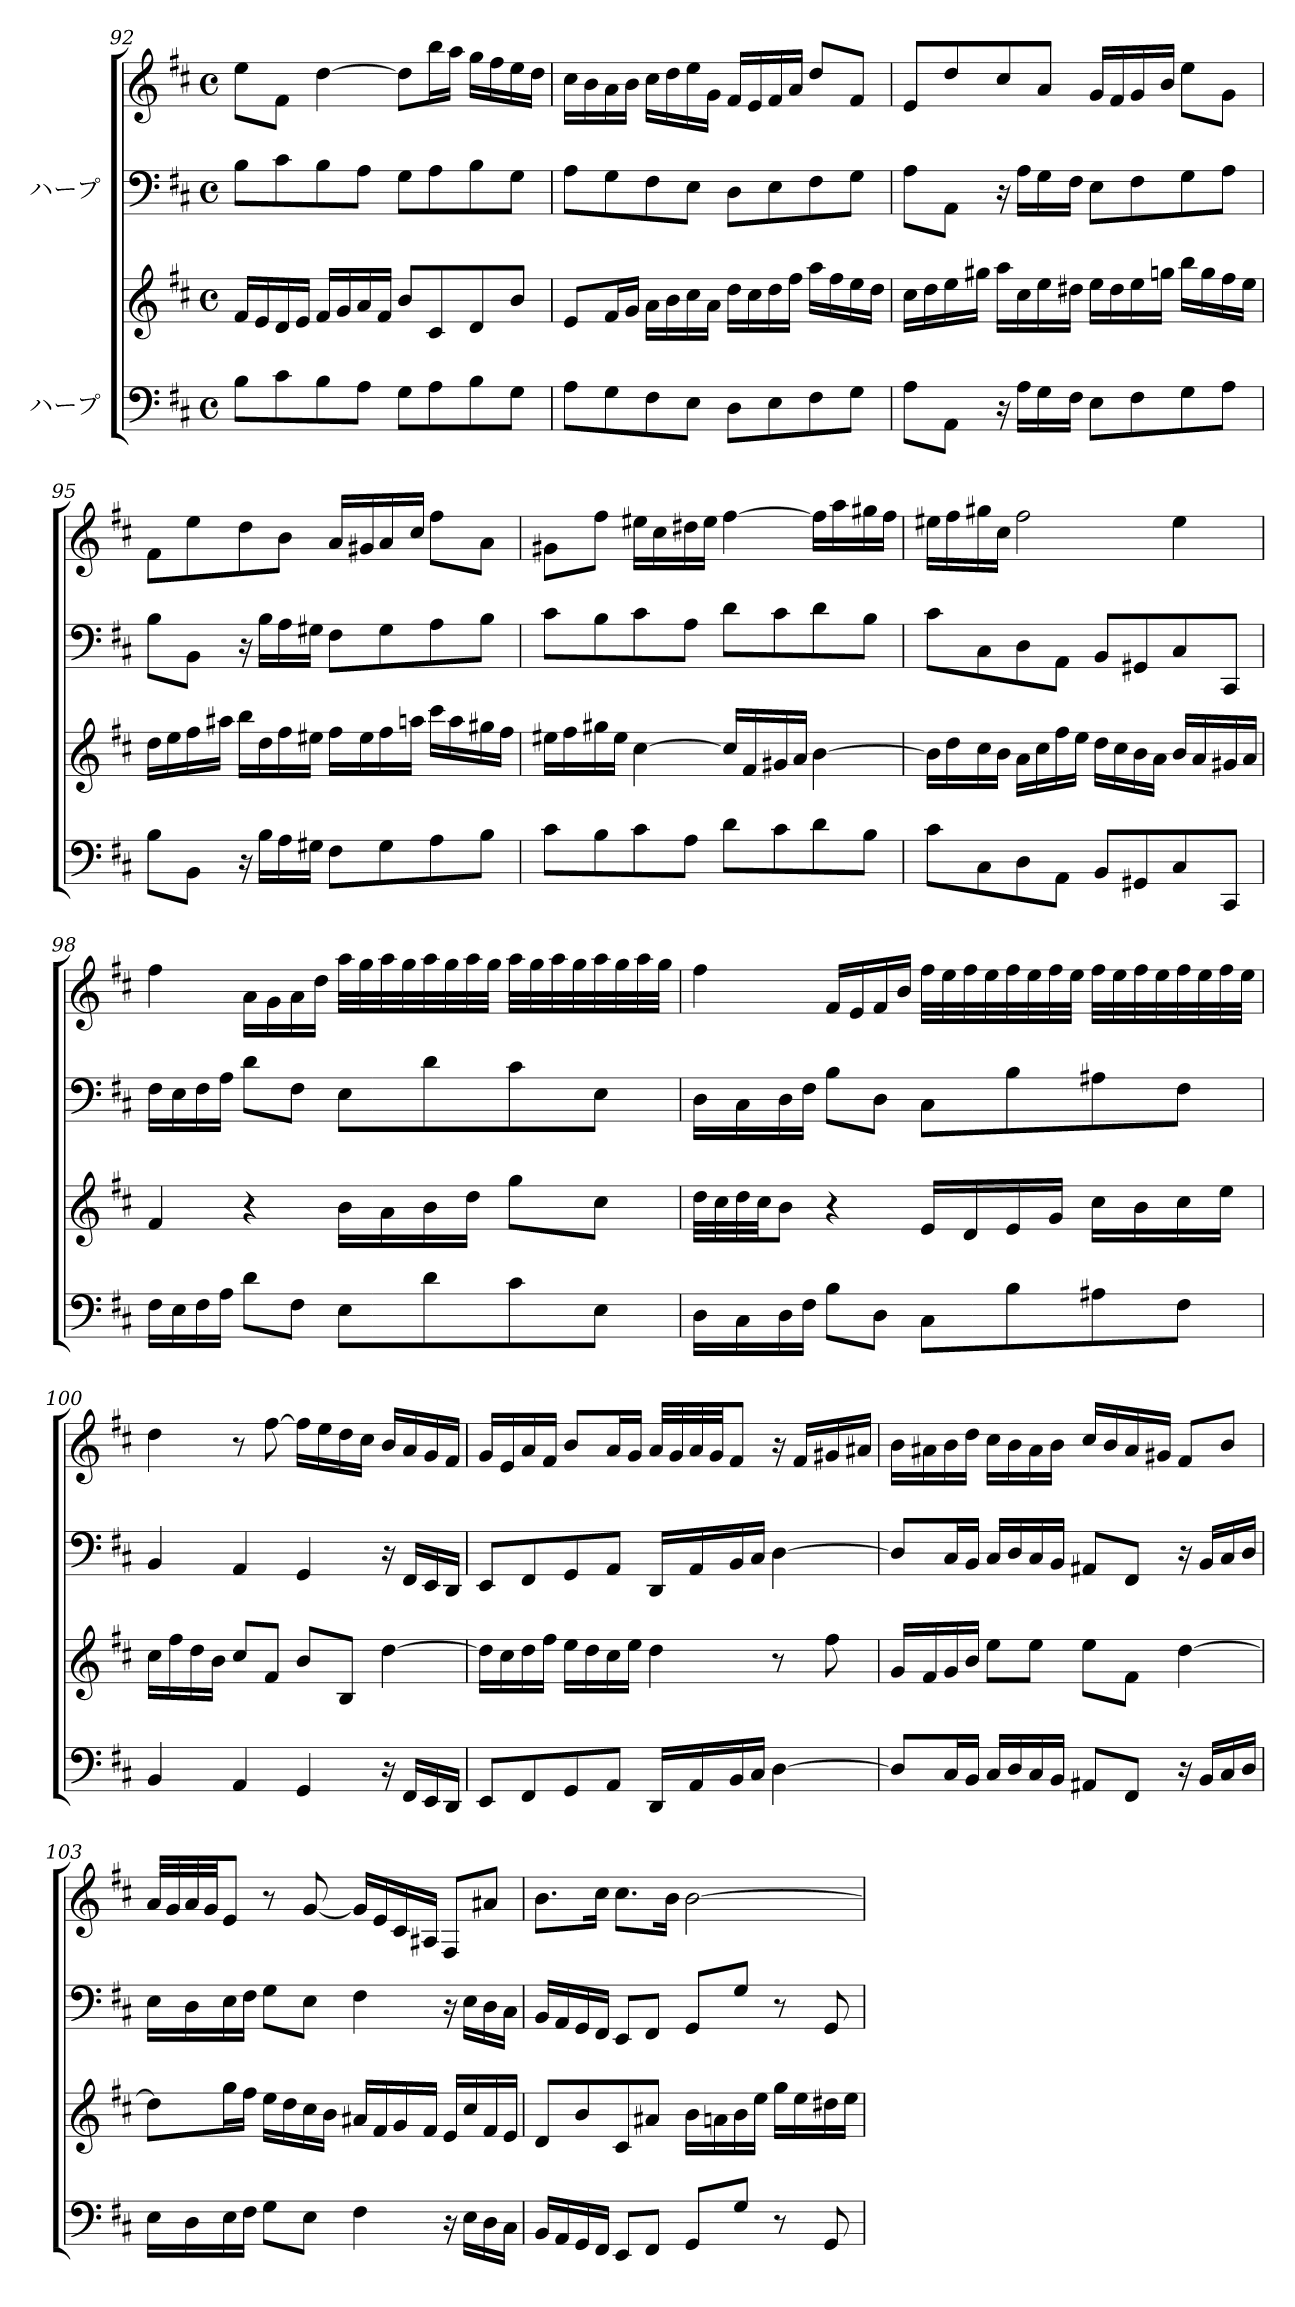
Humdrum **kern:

**kern	**kern	**kern	**kern
*part2	*part2	*part1	*part1
*staff4	*staff3	*staff2	*staff1
*I"ハープ	*	*I"ハープ	*
*clefF4	*clefG2	*clefF4	*clefG2
*k[f#c#]	*k[f#c#]	*k[f#c#]	*k[f#c#]
*M4/4	*M4/4	*M4/4	*M4/4
*met(c)	*met(c)	*met(c)	*met(c)
=92	=92	=92	=92
8B\L	16f#/LL	8B\L	8ee\L
.	16e/	.	.
8c#\	16d/	8c#\	8f#\J
.	16e/JJ	.	.
8B\	16f#/LL	8B\	[4dd\
.	16g/	.	.
8A\J	16a/	8A\J	.
.	16f#/JJ	.	.
8G\L	8b/L	8G\L	8dd\L]
8A\	8c#/	8A\	16bb\L
.	.	.	16aa\JJ
8B\	8d/	8B\	16gg\LL
.	.	.	16ff#\
8G\J	8b/J	8G\J	16ee\
.	.	.	16dd\JJ
=93	=93	=93	=93
8A\L	8e/L	8A\L	16cc#\LL
.	.	.	16b\
8G\	16f#/L	8G\	16a\
.	16g/JJ	.	16b\JJ
8F#\	16a\LL	8F#\	16cc#\LL
.	16b\	.	16dd\
8E\J	16cc#\	8E\J	16ee\
.	16a\JJ	.	16g\JJ
8D\L	16dd\LL	8D\L	16f#/LL
.	16cc#\	.	16e/
8E\	16dd\	8E\	16f#/
.	16ff#\JJ	.	16a/JJ
8F#\	16aa\LL	8F#\	8dd/L
.	16ff#\	.	.
8G\J	16ee\	8G\J	8f#/J
.	16dd\JJ	.	.
!!LO:PB:g=z
=94	=94	=94	=94
8A\L	16cc#\LL	8A\L	8e/L
.	16dd\	.	.
8AA\J	16ee\	8AA\J	8dd/
.	16gg#X\JJ	.	.
16r	16aa\LL	16r	8cc#/
16A\LL	16cc#\	16A\LL	.
16G\	16ee\	16G\	8a/J
16F#\JJ	16dd#X\JJ	16F#\JJ	.
8E\L	16ee\LL	8E\L	16g/LL
.	16dd#\	.	16f#/
8F#\	16ee\	8F#\	16g/
.	16ggn\JJ	.	16b/JJ
8G\	16bb\LL	8G\	8ee\L
.	16gg\	.	.
8A\J	16ff#\	8A\J	8g\J
.	16ee\JJ	.	.
=95	=95	=95	=95
8B\L	16dd\LL	8B\L	8f#\L
.	16ee\	.	.
8BB\J	16ff#\	8BB\J	8ee\
.	16aa#X\JJ	.	.
16r	16bb\LL	16r	8dd\
16B\LL	16dd\	16B\LL	.
16A\	16ff#\	16A\	8b\J
16G#X\JJ	16ee#X\JJ	16G#X\JJ	.
8F#\L	16ff#\LL	8F#\L	16a/LL
.	16ee#\	.	16g#X/
8G#\	16ff#\	8G#\	16a/
.	16aan\JJ	.	16cc#/JJ
8A\	16ccc#\LL	8A\	8ff#\L
.	16aa\	.	.
8B\J	16gg#X\	8B\J	8a\J
.	16ff#\JJ	.	.
!!LO:LB:g=z
=96	=96	=96	=96
8c#\L	16ee#X\LL	8c#\L	8g#X\L
.	16ff#\	.	.
8B\	16gg#X\	8B\	8ff#\J
.	16ee#\JJ	.	.
8c#\	[4cc#\	8c#\	16ee#X\LL
.	.	.	16cc#\
8A\J	.	8A\J	16dd#X\
.	.	.	16ee#\JJ
8d\L	16cc#/LL]	8d\L	[4ff#\
.	16f#/	.	.
8c#\	16g#X/	8c#\	.
.	16a/JJ	.	.
8d\	[4b\	8d\	16ff#\LL]
.	.	.	16aa\
8B\J	.	8B\J	16gg#X\
.	.	.	16ff#\JJ
=97	=97	=97	=97
8c#\L	16b\LL]	8c#\L	16ee#X\LL
.	16dd\	.	16ff#\
8C#\	16cc#\	8C#\	16gg#X\
.	16b\JJ	.	16cc#\JJ
8D\	16a\LL	8D\	2ff#\
.	16cc#\	.	.
8AA\J	16ff#\	8AA\J	.
.	16ee\JJ	.	.
8BB/L	16dd\LL	8BB/L	.
.	16cc#\	.	.
8GG#X/	16b\	8GG#X/	.
.	16a\JJ	.	.
8C#/	16b/LL	8C#/	4ee#\
.	16a/	.	.
8CC#/J	16g#X/	8CC#/J	.
.	16a/JJ	.	.
!!LO:LB:g=z
=98	=98	=98	=98
16F#\LL	4f#/	16F#\LL	4ff#\
16E\	.	16E\	.
16F#\	.	16F#\	.
16A\JJ	.	16A\JJ	.
8d\L	4r	8d\L	16a\LL
.	.	.	16g\
8F#\J	.	8F#\J	16a\
.	.	.	16dd\JJ
8E\L	16b\LL	8E\L	32aa\LLL
.	.	.	32gg\
.	16a\	.	32aa\
.	.	.	32gg\
8d\	16b\	8d\	32aa\
.	.	.	32gg\
.	16dd\JJ	.	32aa\
.	.	.	32gg\JJJ
8c#\	8gg\L	8c#\	32aa\LLL
.	.	.	32gg\
.	.	.	32aa\
.	.	.	32gg\
8E\J	8cc#\J	8E\J	32aa\
.	.	.	32gg\
.	.	.	32aa\
.	.	.	32gg\JJJ
!!LO:PB:g=z
=99	=99	=99	=99
16D\LL	32dd\LLL	16D\LL	4ff#\
.	32cc#\	.	.
16C#\	32dd\	16C#\	.
.	32cc#\JJ	.	.
16D\	8b\J	16D\	.
16F#\JJ	.	16F#\JJ	.
8B\L	4r	8B\L	16f#/LL
.	.	.	16e/
8D\J	.	8D\J	16f#/
.	.	.	16b/JJ
8C#\L	16e/LL	8C#\L	32ff#\LLL
.	.	.	32ee\
.	16d/	.	32ff#\
.	.	.	32ee\
8B\	16e/	8B\	32ff#\
.	.	.	32ee\
.	16g/JJ	.	32ff#\
.	.	.	32ee\JJJ
8A#X\	16cc#\LL	8A#X\	32ff#\LLL
.	.	.	32ee\
.	16b\	.	32ff#\
.	.	.	32ee\
8F#\J	16cc#\	8F#\J	32ff#\
.	.	.	32ee\
.	16ee\JJ	.	32ff#\
.	.	.	32ee\JJJ
=100	=100	=100	=100
4BB/	16cc#\LL	4BB/	4dd\
.	16ff#\	.	.
.	16dd\	.	.
.	16b\JJ	.	.
4AA/	8cc#/L	4AA/	8r
.	8f#/J	.	[8ff#\
4GG/	8b/L	4GG/	16ff#\LL]
.	.	.	16ee\
.	8B/J	.	16dd\
.	.	.	16cc#\JJ
16r	[4dd\	16r	16b/LL
16FF#/LL	.	16FF#/LL	16a/
16EE/	.	16EE/	16g/
16DD/JJ	.	16DD/JJ	16f#/JJ
!!LO:LB:g=z
=101	=101	=101	=101
8EE/L	16dd\LL]	8EE/L	16g/LL
.	16cc#\	.	16e/
8FF#/	16dd\	8FF#/	16a/
.	16ff#\JJ	.	16f#/JJ
8GG/	16ee\LL	8GG/	8b/L
.	16dd\	.	.
8AA/J	16cc#\	8AA/J	16a/L
.	16ee\JJ	.	16g/JJ
16DD/LL	4dd\	16DD/LL	32a/LLL
.	.	.	32g/
16AA/	.	16AA/	32a/
.	.	.	32g/JJ
16BB/	.	16BB/	8f#/J
16C#/JJ	.	16C#/JJ	.
[4D\	8r	[4D\	16r
.	.	.	16f#/LL
.	8ff#\	.	16g#X/
.	.	.	16a#X/JJ
=102	=102	=102	=102
8D/L]	16g/LL	8D/L]	16b\LL
.	16f#/	.	16a#X\
16C#/L	16g/	16C#/L	16b\
16BB/JJ	16b/JJ	16BB/JJ	16dd\JJ
16C#/LL	8ee\L	16C#/LL	16cc#\LL
16D/	.	16D/	16b\
16C#/	8ee\J	16C#/	16a#\
16BB/JJ	.	16BB/JJ	16b\JJ
8AA#X/L	8ee\L	8AA#X/L	16cc#/LL
.	.	.	16b/
8FF#/J	8f#\J	8FF#/J	16a#/
.	.	.	16g#X/JJ
16r	[4dd\	16r	8f#/L
16BB/LL	.	16BB/LL	.
16C#/	.	16C#/	8b/J
16D/JJ	.	16D/JJ	.
!!LO:LB:g=z
=103	=103	=103	=103
16E\LL	8dd\L]	16E\LL	32a/LLL
.	.	.	32g/
16D\	.	16D\	32a/
.	.	.	32g/JJ
16E\	16gg\L	16E\	8e/J
16F#\JJ	16ff#\JJ	16F#\JJ	.
8G\L	16ee\LL	8G\L	8r
.	16dd\	.	.
8E\J	16cc#\	8E\J	[8g/
.	16b\JJ	.	.
4F#\	16a#X/LL	4F#\	16g/LL]
.	16f#/	.	16e/
.	16g/	.	16c#/
.	16f#/JJ	.	16A#X/JJ
16r	16e/LL	16r	8F#/L
16E\LL	16cc#/	16E\LL	.
16D\	16f#/	16D\	8a#X/J
16C#\JJ	16e/JJ	16C#\JJ	.
=104	=104	=104	=104
16BB/LL	8d/L	16BB/LL	8.b\L
16AA/	.	16AA/	.
16GG/	8b/	16GG/	.
16FF#/JJ	.	16FF#/JJ	16cc#\Jk
8EE/L	8c#/	8EE/L	8.cc#\L
8FF#/J	8a#X/J	8FF#/J	.
.	.	.	16b\Jk
8GG/L	16b\LL	8GG/L	[2b\
.	16an\	.	.
8G/J	16b\	8G/J	.
.	16ee\JJ	.	.
8r	16gg\LL	8r	.
.	16ee\	.	.
8GG/	16dd#X\	8GG/	.
.	16ee\JJ	.	.
=	=	=	=
*-	*-	*-	*-
